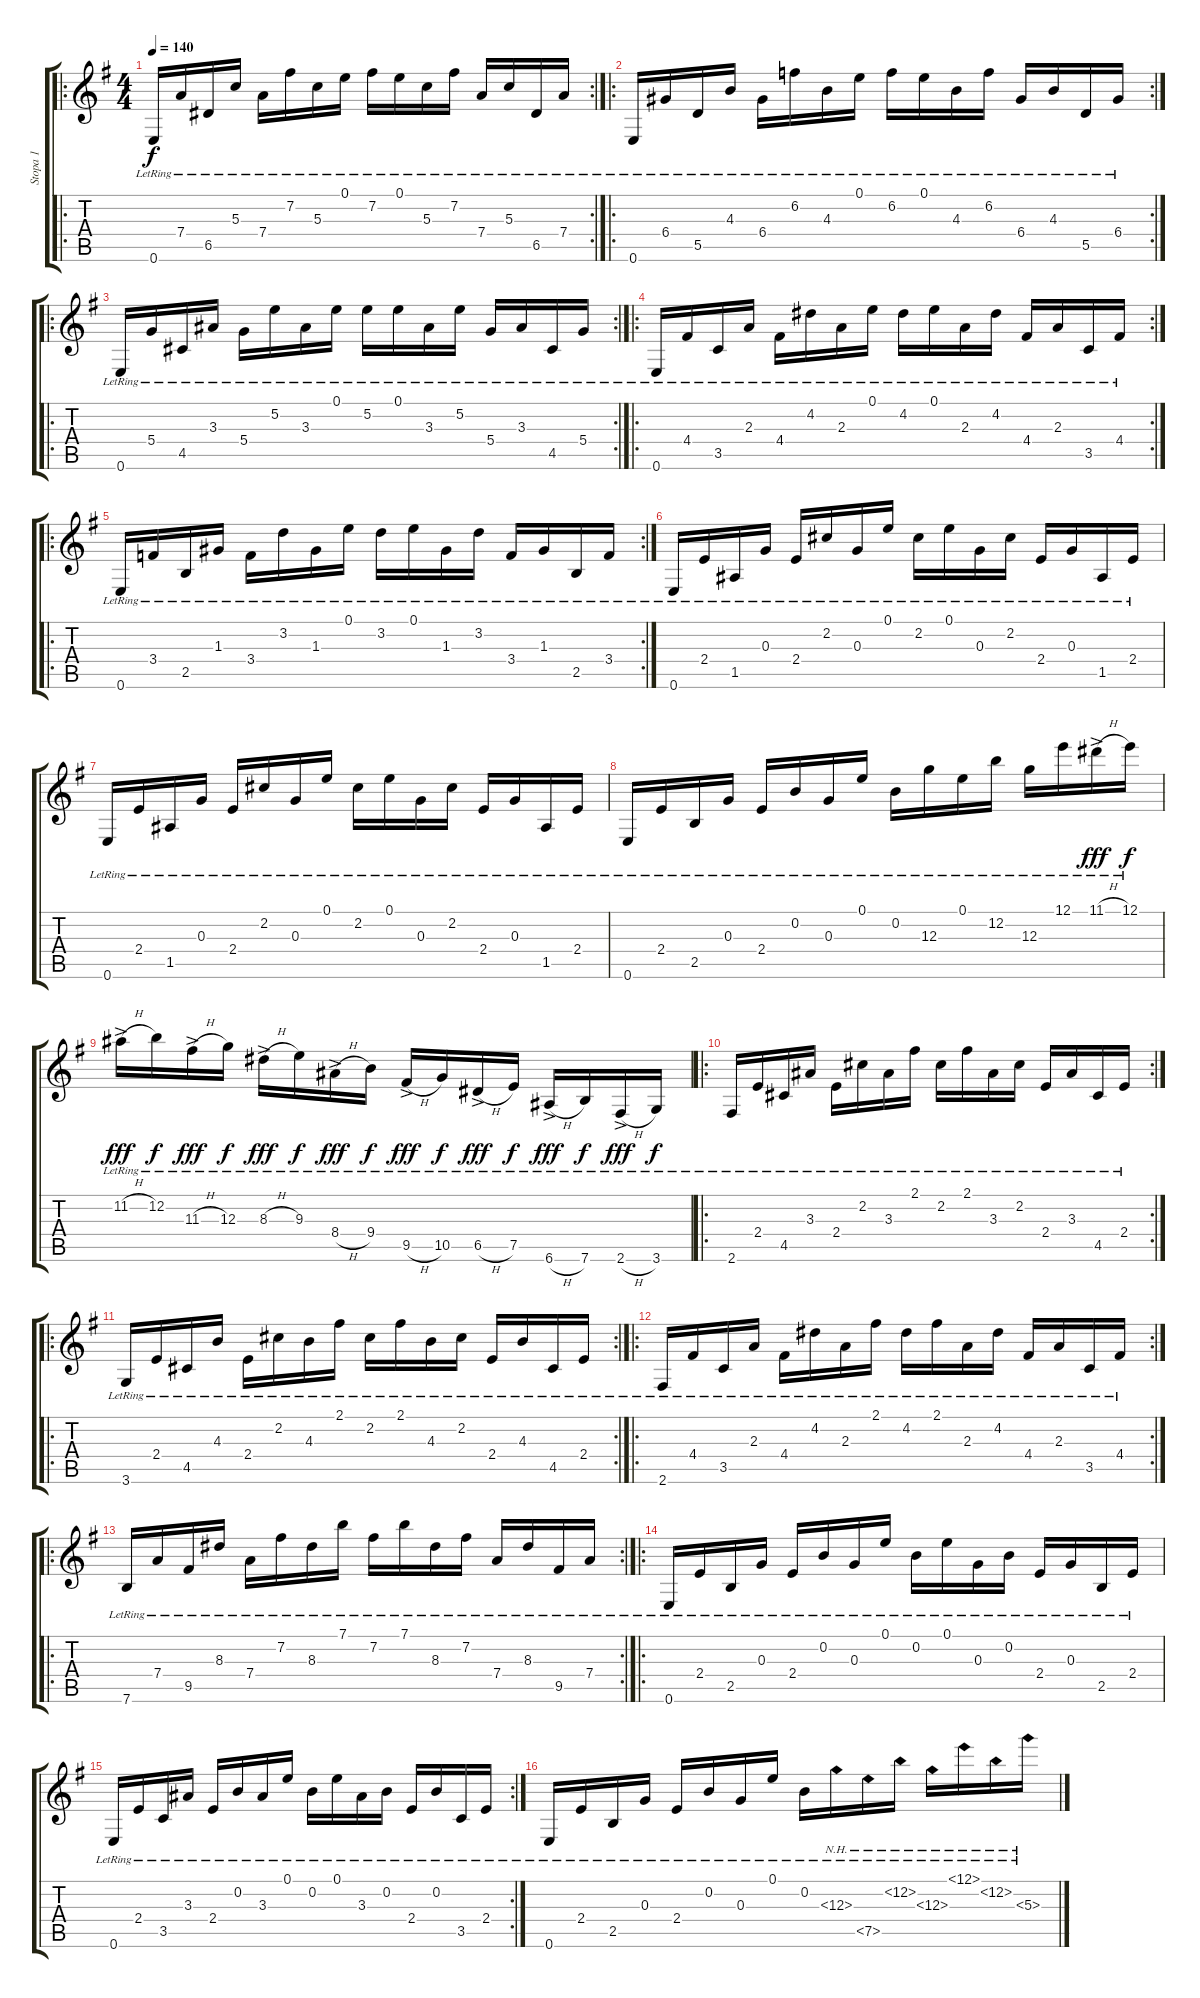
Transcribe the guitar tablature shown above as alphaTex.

\track ("Stopa 1" "Stopa 1") {instrument acousticguitarnylon}
\staff {score tabs}
\tuning (E4 B3 G3 D3 A2 E2) {hide}
\ro
\rc 2
\ts (4 4)
\tempo 140
\clef g2
\ks g
0.6{lr}.16{dy f} 7.4{lr}.16 6.5{lr}.16 5.3{lr}.16 7.4{lr}.16 7.2{lr}.16 5.3{lr}.16 0.1{lr}.16 7.2{lr}.16 0.1{lr}.16 5.3{lr}.16 7.2{lr}.16 7.4{lr}.16 5.3{lr}.16 6.5{lr}.16 7.4{lr}.16 |
\ro
\rc 2
0.6{lr}.16 6.4{lr}.16 5.5{lr}.16 4.3{lr}.16 6.4{lr}.16 6.2{lr}.16 4.3{lr}.16 0.1{lr}.16 6.2{lr}.16 0.1{lr}.16 4.3{lr}.16 6.2{lr}.16 6.4{lr}.16 4.3{lr}.16 5.5{lr}.16 6.4{lr}.16 |
\ro
\rc 2
0.6{lr}.16 5.4{lr}.16 4.5{lr}.16 3.3{lr}.16 5.4{lr}.16 5.2{lr}.16 3.3{lr}.16 0.1{lr}.16 5.2{lr}.16 0.1{lr}.16 3.3{lr}.16 5.2{lr}.16 5.4{lr}.16 3.3{lr}.16 4.5{lr}.16 5.4{lr}.16 |
\ro
\rc 2
0.6{lr}.16 4.4{lr}.16 3.5{lr}.16 2.3{lr}.16 4.4{lr}.16 4.2{lr}.16 2.3{lr}.16 0.1{lr}.16 4.2{lr}.16 0.1{lr}.16 2.3{lr}.16 4.2{lr}.16 4.4{lr}.16 2.3{lr}.16 3.5{lr}.16 4.4{lr}.16 |
\ro
\rc 2
0.6{lr}.16 3.4{lr}.16 2.5{lr}.16 1.3{lr}.16 3.4{lr}.16 3.2{lr}.16 1.3{lr}.16 0.1{lr}.16 3.2{lr}.16 0.1{lr}.16 1.3{lr}.16 3.2{lr}.16 3.4{lr}.16 1.3{lr}.16 2.5{lr}.16 3.4{lr}.16 |
0.6{lr}.16 2.4{lr}.16 1.5{lr}.16 0.3{lr}.16 2.4{lr}.16 2.2{lr}.16 0.3{lr}.16 0.1{lr}.16 2.2{lr}.16 0.1{lr}.16 0.3{lr}.16 2.2{lr}.16 2.4{lr}.16 0.3{lr}.16 1.5{lr}.16 2.4{lr}.16 |
0.6{lr}.16 2.4{lr}.16 1.5{lr}.16 0.3{lr}.16 2.4{lr}.16 2.2{lr}.16 0.3{lr}.16 0.1{lr}.16 2.2{lr}.16 0.1{lr}.16 0.3{lr}.16 2.2{lr}.16 2.4{lr}.16 0.3{lr}.16 1.5{lr}.16 2.4{lr}.16 |
0.6{lr}.16 2.4{lr}.16 2.5{lr}.16 0.3{lr}.16 2.4{lr}.16 0.2{lr}.16 0.3{lr}.16 0.1{lr}.16 0.2{lr}.16 12.3{lr}.16 0.1{lr}.16 12.2{lr}.16 12.3{lr}.16 12.1{lr}.16 11.1{h ac lr}.16{dy fff} 12.1{lr}.16{dy f} |
11.2{h ac lr}.16{dy fff} 12.2{lr}.16{dy f} 11.3{h ac lr}.16{dy fff} 12.3{lr}.16{dy f} 8.3{h ac lr}.16{dy fff} 9.3{lr}.16{dy f} 8.4{h ac lr}.16{dy fff} 9.4{lr}.16{dy f} 9.5{h ac lr}.16{dy fff} 10.5{lr}.16{dy f} 6.5{h ac lr}.16{dy fff} 7.5{lr}.16{dy f} 6.6{h ac lr}.16{dy fff} 7.6{lr}.16{dy f} 2.6{h ac lr}.16{dy fff} 3.6{lr}.16{dy f} |
\ro
\rc 2
2.6{lr}.16 2.4{lr}.16 4.5{lr}.16 3.3{lr}.16 2.4{lr}.16 2.2{lr}.16 3.3{lr}.16 2.1{lr}.16 2.2{lr}.16 2.1{lr}.16 3.3{lr}.16 2.2{lr}.16 2.4{lr}.16 3.3{lr}.16 4.5{lr}.16 2.4{lr}.16 |
\ro
\rc 2
3.6{lr}.16 2.4{lr}.16 4.5{lr}.16 4.3{lr}.16 2.4{lr}.16 2.2{lr}.16 4.3{lr}.16 2.1{lr}.16 2.2{lr}.16 2.1{lr}.16 4.3{lr}.16 2.2{lr}.16 2.4{lr}.16 4.3{lr}.16 4.5{lr}.16 2.4{lr}.16 |
\ro
\rc 2
2.6{lr}.16 4.4{lr}.16 3.5{lr}.16 2.3{lr}.16 4.4{lr}.16 4.2{lr}.16 2.3{lr}.16 2.1{lr}.16 4.2{lr}.16 2.1{lr}.16 2.3{lr}.16 4.2{lr}.16 4.4{lr}.16 2.3{lr}.16 3.5{lr}.16 4.4{lr}.16 |
\ro
\rc 2
7.6{lr}.16 7.4{lr}.16 9.5{lr}.16 8.3{lr}.16 7.4{lr}.16 7.2{lr}.16 8.3{lr}.16 7.1{lr}.16 7.2{lr}.16 7.1{lr}.16 8.3{lr}.16 7.2{lr}.16 7.4{lr}.16 8.3{lr}.16 9.5{lr}.16 7.4{lr}.16 |
\ro
0.6{lr}.16 2.4{lr}.16 2.5{lr}.16 0.3{lr}.16 2.4{lr}.16 0.2{lr}.16 0.3{lr}.16 0.1{lr}.16 0.2{lr}.16 0.1{lr}.16 0.3{lr}.16 0.2{lr}.16 2.4{lr}.16 0.3{lr}.16 2.5{lr}.16 2.4{lr}.16 |
\rc 2
0.6{lr}.16 2.4{lr}.16 3.5{lr}.16 3.3{lr}.16 2.4{lr}.16 0.2{lr}.16 3.3{lr}.16 0.1{lr}.16 0.2{lr}.16 0.1{lr}.16 3.3{lr}.16 0.2{lr}.16 2.4{lr}.16 0.2{lr}.16 3.5{lr}.16 2.4{lr}.16 |
0.6{lr}.16 2.4{lr}.16 2.5{lr}.16 0.3{lr}.16 2.4{lr}.16 0.2{lr}.16 0.3{lr}.16 0.1{lr}.16 0.2{lr}.16 12.3{nh lr}.16 7.5{nh lr}.16 12.2{nh lr}.16 12.3{nh lr}.16 12.1{nh lr}.16 12.2{nh lr}.16 5.3{nh lr}.16
